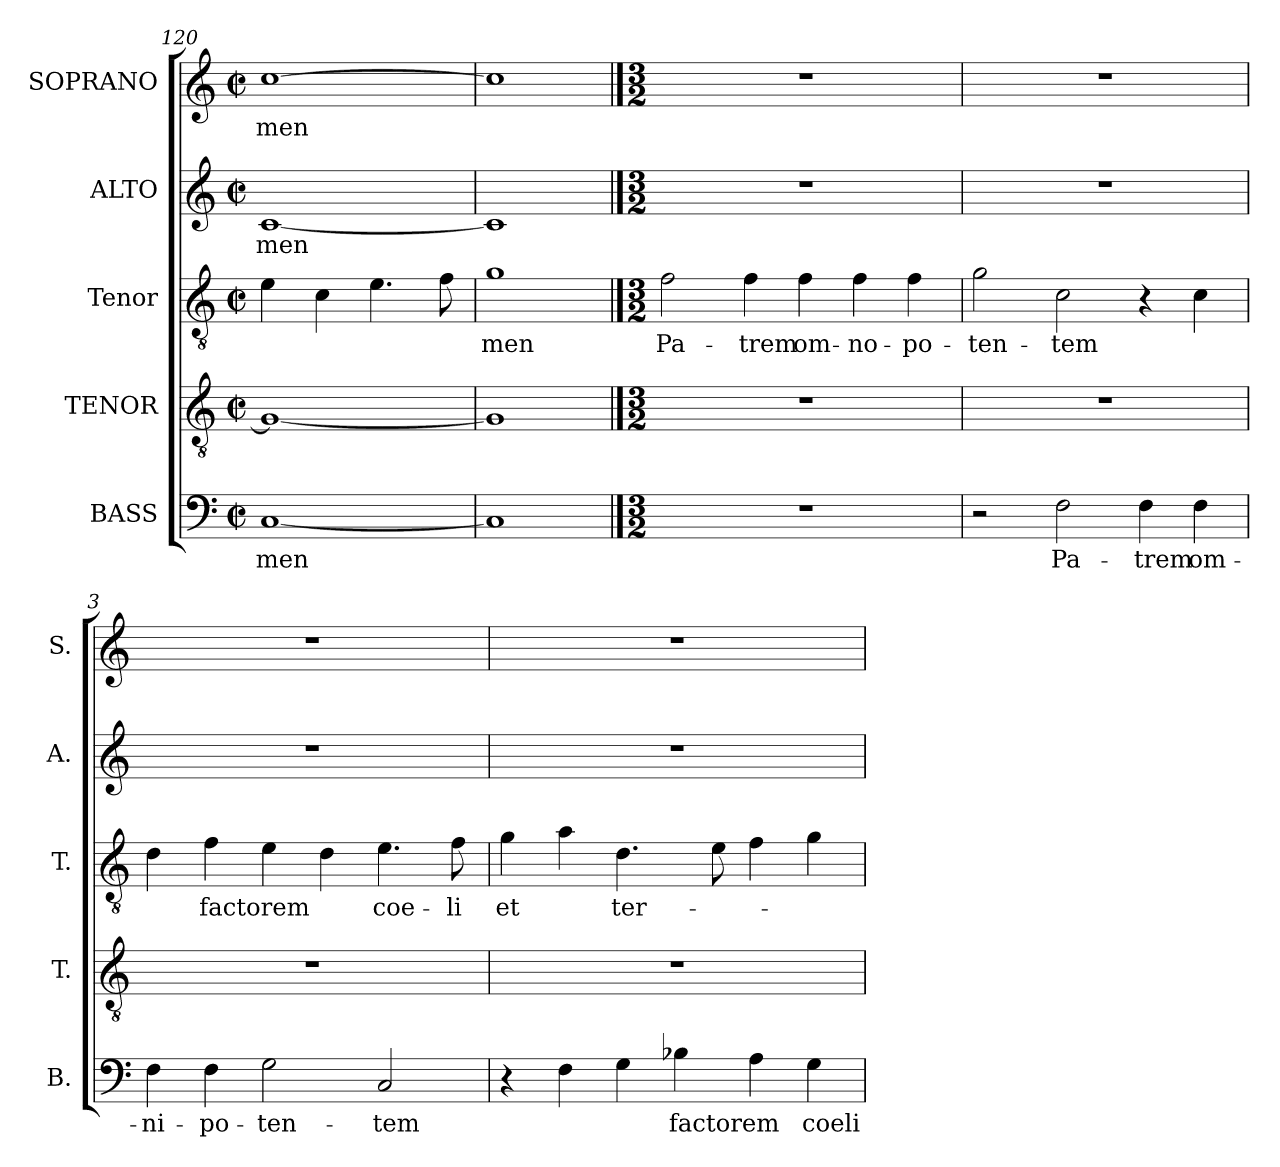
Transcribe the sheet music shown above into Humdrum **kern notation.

**kern	**text	**kern	**kern	**text	**kern	**text	**kern	**text
*part5	*part5	*part4	*part3	*part3	*part2	*part2	*part1	*part1
*staff5	*staff5	*staff4	*staff3	*staff3	*staff2	*staff2	*staff1	*staff1
*I"BASS	*	*I"TENOR	*I"Tenor	*	*I"ALTO	*	*I"SOPRANO	*
*I'B.	*	*I'T.	*I'T.	*	*I'A.	*	*I'S.	*
*clefF4	*	*clefGv2	*clefGv2	*	*clefG2	*	*clefG2	*
*	*	*ITrd7c12	*ITrd7c12	*	*	*	*	*
*k[]	*	*k[]	*k[]	*	*k[]	*	*k[]	*
*C:	*	*C:	*C:	*	*C:	*	*C:	*
*M2/2	*	*M2/2	*M2/2	*	*M2/2	*	*M2/2	*
*met(c|)	*	*met(c|)	*met(c|)	*	*met(c|)	*	*met(c|)	*
=120	=120	=120	=120	=120	=120	=120	=120	=120
!	!LO:LY:b:color=#000000	!	!	!	!	!	!	!
!	!	!	!	!	!	!LO:LY:b:color=#000000	!	!
!	!	!	!	!	!	!	!	!LO:LY:b:color=#000000
[1Ci	-men	1GGi_	4Ei\	.	[1ci	-men	[1cci	-men
.	.	.	4Ci\	.	.	.	.	.
.	.	.	4.Ei\	.	.	.	.	.
.	.	.	8Fi\	.	.	.	.	.
=121	=121	=121	=121	=121	=121	=121	=121	=121
!	!	!	!	!LO:LY:b:color=#000000	!	!	!	!
1Ci]	.	1GGi]	1Gi	-men	1ci]	.	1cci]	.
!!LO:PB:g=z
==1	==1	==1	==1	==1	==1	==1	==1	==1
*M3/2	*	*M3/2	*M3/2	*	*M3/2	*	*M3/2	*
!LO:N:vis=1	!	!LO:N:vis=1	!	!	!	!	!	!
!	!	!	!	!LO:LY:b:color=#000000	!LO:N:vis=1	!	!LO:N:vis=1	!
1.r	.	1.r	2Fi\	Pa-	1.r	.	1.r	.
!	!	!	!	!LO:LY:b:color=#000000	!	!	!	!
.	.	.	4Fi\	-trem	.	.	.	.
!	!	!	!	!LO:LY:b:color=#000000	!	!	!	!
.	.	.	4Fi\	om-	.	.	.	.
!	!	!	!	!LO:LY:b:color=#000000	!	!	!	!
.	.	.	4Fi\	-no-	.	.	.	.
!	!	!	!	!LO:LY:b:color=#000000	!	!	!	!
.	.	.	4Fi\	-po-	.	.	.	.
=2	=2	=2	=2	=2	=2	=2	=2	=2
!	!	!LO:N:vis=1	!	!	!	!	!	!
!	!	!	!	!LO:LY:b:color=#000000	!LO:N:vis=1	!	!LO:N:vis=1	!
2r	.	1.r	2Gi\	-ten-	1.r	.	1.r	.
!	!LO:LY:b:color=#000000	!	!	!	!	!	!	!
!	!	!	!	!LO:LY:b:color=#000000	!	!	!	!
2Fi\	Pa-	.	2Ci\	-tem	.	.	.	.
!	!LO:LY:b:color=#000000	!	!	!	!	!	!	!
4Fi\	-trem	.	4r	.	.	.	.	.
!	!LO:LY:b:color=#000000	!	!	!	!	!	!	!
4Fi\	om-	.	4Ci\	.	.	.	.	.
=3	=3	=3	=3	=3	=3	=3	=3	=3
!	!LO:LY:b:color=#000000	!LO:N:vis=1	!	!	!LO:N:vis=1	!	!LO:N:vis=1	!
4Fi\	-ni-	1.r	4Di\	.	1.r	.	1.r	.
!	!LO:LY:b:color=#000000	!	!	!	!	!	!	!
!	!	!	!	!LO:LY:b:color=#000000	!	!	!	!
4Fi\	-po-	.	4Fi\	factorem	.	.	.	.
!	!LO:LY:b:color=#000000	!	!	!	!	!	!	!
2Gi\	-ten-	.	4Ei\	.	.	.	.	.
.	.	.	4Di\	.	.	.	.	.
!	!LO:LY:b:color=#000000	!	!	!	!	!	!	!
!	!	!	!	!LO:LY:b:color=#000000	!	!	!	!
2Ci/	-tem	.	4.Ei\	coe-	.	.	.	.
!	!	!	!	!LO:LY:b:color=#000000	!	!	!	!
.	.	.	8Fi\	-li	.	.	.	.
=4	=4	=4	=4	=4	=4	=4	=4	=4
!	!	!LO:N:vis=1	!	!	!	!	!	!
!	!	!	!	!LO:LY:b:color=#000000	!LO:N:vis=1	!	!LO:N:vis=1	!
4r	.	1.r	4Gi\	et	1.r	.	1.r	.
4Fi\	.	.	4Ai\	.	.	.	.	.
!	!	!	!	!LO:LY:b:color=#000000	!	!	!	!
4Gi\	.	.	4.Di\	ter-	.	.	.	.
!	!LO:LY:b:color=#000000	!	!	!	!	!	!	!
4B-Xi\	factorem	.	.	.	.	.	.	.
.	.	.	8Ei\	.	.	.	.	.
4Ai\	.	.	4Fi\	.	.	.	.	.
!	!LO:LY:b:color=#000000	!	!	!	!	!	!	!
4Gi\	coeli	.	4Gi\	.	.	.	.	.
=	=	=	=	=	=	=	=	=
*-	*-	*-	*-	*-	*-	*-	*-	*-
